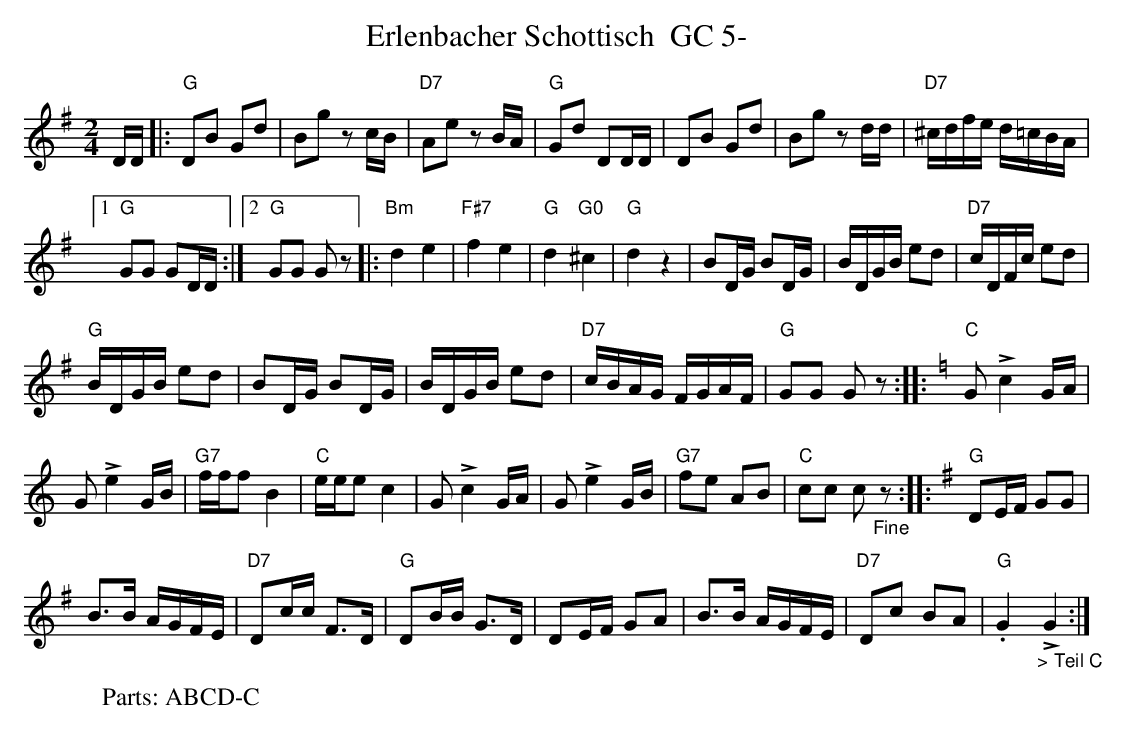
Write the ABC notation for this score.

X:1
T:Erlenbacher Schottisch  GC 5-
M:2/4
L:1/16
K:G %%MIDI gchordon
DD |: "G"D2B2 G2d2 | B2g2 z2cB | "D7"A2e2 z2BA | "G"G2d2 D2DD | D2B2 G2d2 | B2g2 z2dd | "D7"^cdfe d=cBA |1
"G"G2G2 G2DD :|2 "G"G2G2 G2z2 |: "Bm"d4e4 | "F#7"f4e4 | "G"d4"G0"^c4 | "G"d4z4 | B2DG B2DG | BDGB e2d2 | "D7"cDFc e2d2 |
"G"BDGB e2d2 | B2DG B2DG | BDGB e2d2 | "D7"cBAG FGAF | "G"G2G2 G2z2 :: [K:C] [L:1/8] "C"G!>!c2 G/2A/2 |
G!>!e2G/2B/2 | "G7"f/2f/2fB2 | "C"e/2e/2ec2 | G!>!c2G/2A/2 | G!>!e2G/2B/2 | "G7"fe AB | "C"cc c"_Fine"z :: [K:G] "G"DE/2F/2 GG |
B>B A/2G/2F/2E/2 | "D7"Dc/2c/2 F>D | "G"DB/2B/2 G>D | DE/2F/2 GA | B>B A/2G/2F/2E/2 | "D7"Dc BA | "G".G2"_> Teil C"!>!G2 :|
W:Parts: ABCD-C
